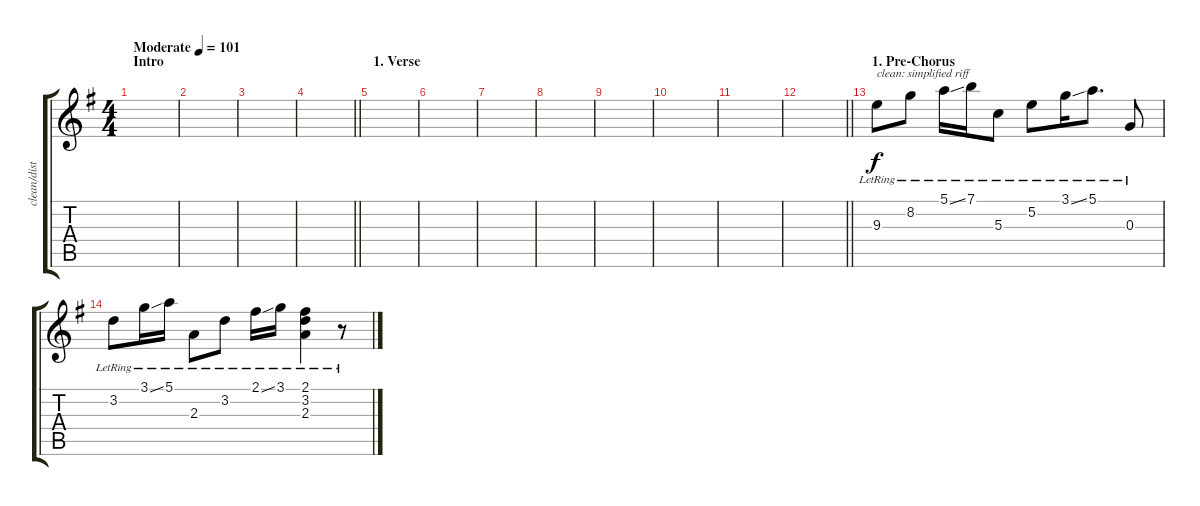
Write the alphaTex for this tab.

\track ("clean/distortion guitar" "clean/dist") {instrument distortionguitar}
\staff {score tabs}
\tuning (E4 B3 G3 D3 A2 E2) {hide}
\ts (4 4)
\section ("" "Intro")
\tempo (101 "Moderate")
\clef g2
\ks eminor
|
|
|
\barLineRight lightlight
|
\section ("" "1. Verse")
|
|
|
|
|
|
|
\barLineRight lightlight
|
\section ("" "1. Pre-Chorus")
9.3{lr}.8{txt "clean: simplified riff" instrument electricguitarclean} 8.2{lr}.8 5.1{ss lr}.16 7.1{lr}.16 5.3{lr}.8 5.2{lr}.8 3.1{ss lr}.16 5.1{lr}.8{d} 0.3{lr}.8 |
3.2{lr}.8 3.1{ss lr}.16 5.1{lr}.16 2.3{lr}.8 3.2{lr}.8 2.1{ss lr}.16 3.1{lr}.16 (2.1{lr} 3.2{lr} 2.3{lr}).4 r.8
